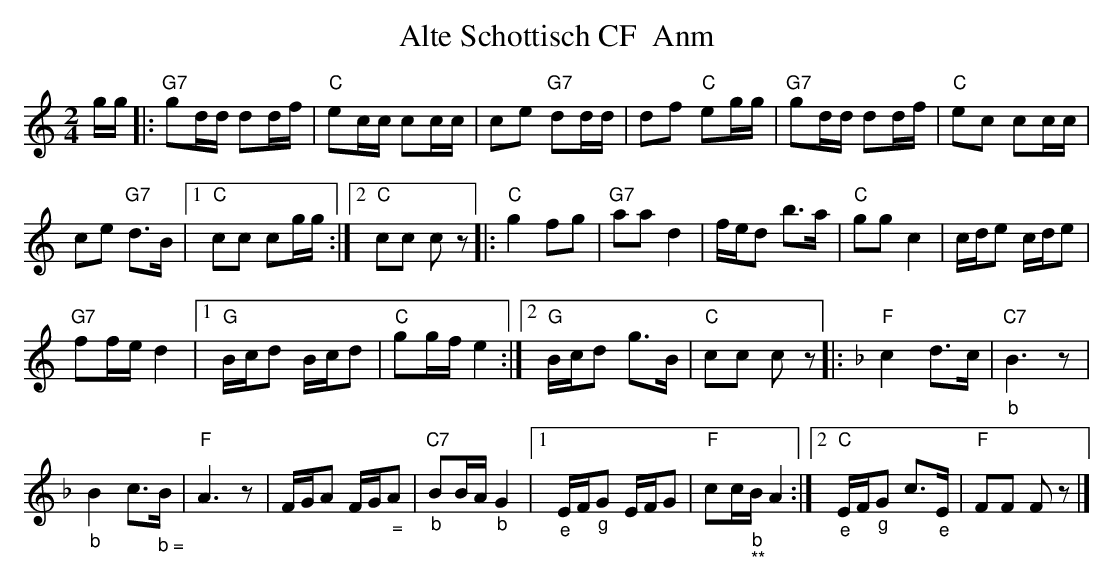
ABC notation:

X:1
T: Alte Schottisch CF  Anm
M:2/4
L:1/16
K:C %%MIDI gchordon
gg |: "G7"g2dd d2df | "C"e2cc c2cc | c2e2 "G7"d2dd | d2f2 "C"e2gg | "G7"g2dd d2df | "C"e2c2 c2cc |
c2e2 "G7"d3B |1 "C"c2c2 c2gg :|2 "C"c2c2 c2z2 |: "C"g4 f2g2 | "G7"a2a2d4 | fed2 b3a | "C"g2g2c4 | cde2 cde2 |
"G7"f2fe d4 |1 "G"Bcd2 Bcd2 | "C"g2gf e4 :|2  "G"Bcd2 g3B | "C"c2c2 c2z2 |: [K:F] "F"c4 d3c | "C7""_b"B6z2 |
"_b"B4 c3"_ b ="B | "F"A6z2 | FGA2 FG"_ ="A2 | "C7""_b"B2BA "_b"G4 |1 "_e"EF"_g"G2 EFG2 | "F"c2c"_b""_ **"B A4 :|2 "C""_e"EF"_g"G2 c3"_e"E | "F"F2F2 F2 z2 |]
